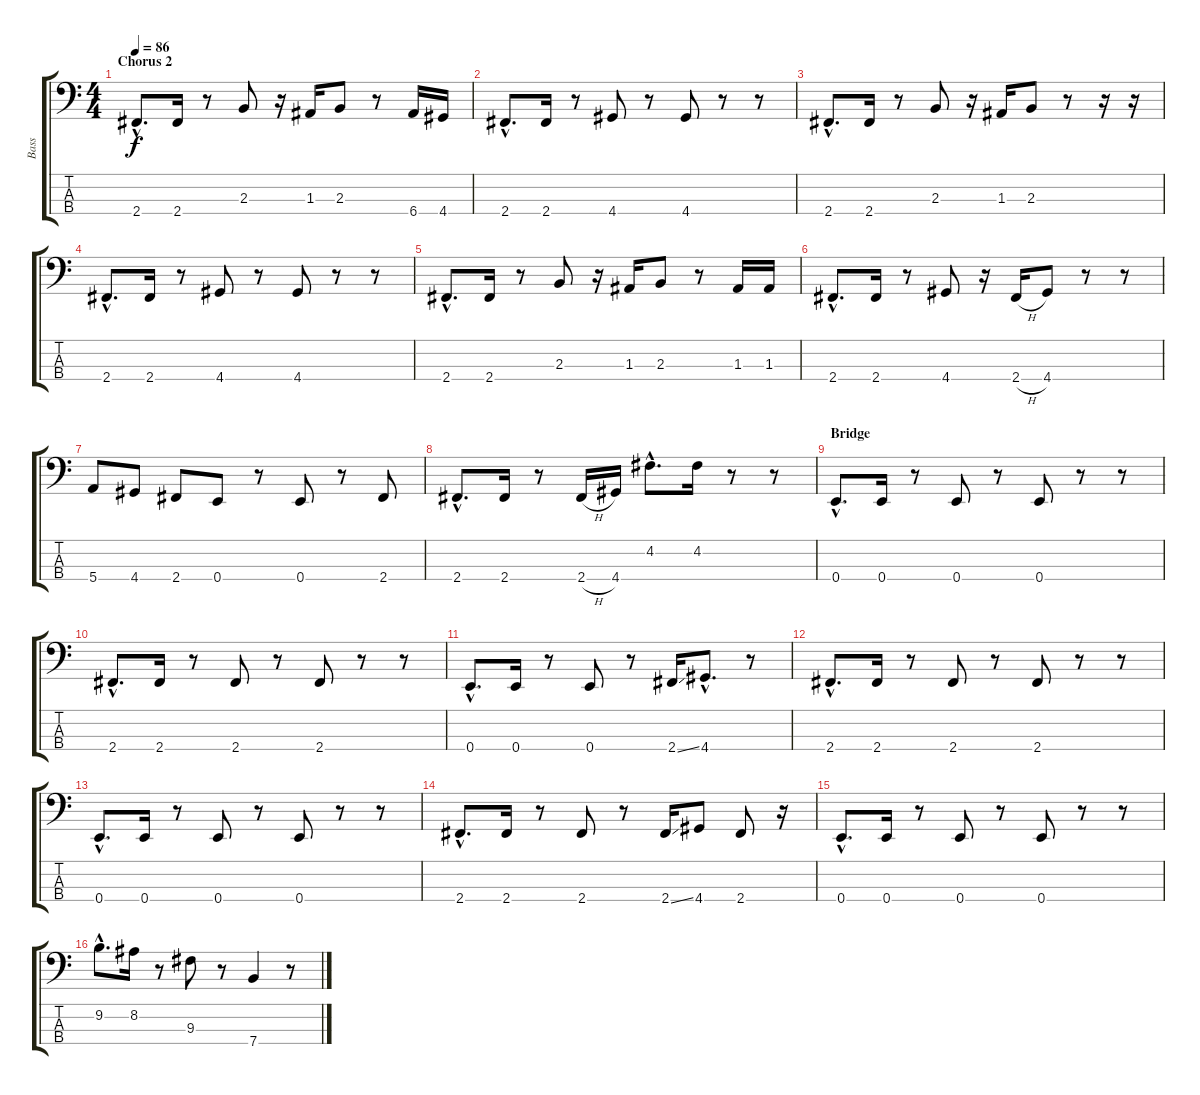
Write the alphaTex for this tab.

\track ("Bass" "Bass") {instrument electricbassfinger}
\staff {score tabs}
\tuning (G2 D2 A1 E1) {hide}
\ts (4 4)
\section ("" "Chorus 2")
\tempo 86
\clef f4
\ks c
2.4{hac}.8{d dy f} 2.4.16 r.8 2.3.8 r.16 1.3.16 2.3.8 r.8 6.4.16 4.4.16 |
2.4{hac}.8{d} 2.4.16 r.8 4.4.8 r.8 4.4.8 r.8 r.8 |
2.4{hac}.8{d} 2.4.16 r.8 2.3.8 r.16 1.3.16 2.3.8 r.8 r.16 r.16 |
2.4{hac}.8{d} 2.4.16 r.8 4.4.8 r.8 4.4.8 r.8 r.8 |
2.4{hac}.8{d} 2.4.16 r.8 2.3.8 r.16 1.3.16 2.3.8 r.8 1.3.16 1.3.16 |
2.4{hac}.8{d} 2.4.16 r.8 4.4.8 r.16 2.4{h}.16 4.4.8 r.8 r.8 |
5.4.8 4.4.8 2.4.8 0.4.8 r.8 0.4.8 r.8 2.4.8 |
2.4{hac}.8{d} 2.4.16 r.8 2.4{h}.16 4.4.16 4.2{hac}.8{d} 4.2.16 r.8 r.8 |
\section ("" "Bridge")
0.4{hac}.8{d} 0.4.16 r.8 0.4.8 r.8 0.4.8 r.8 r.8 |
2.4{hac}.8{d} 2.4.16 r.8 2.4.8 r.8 2.4.8 r.8 r.8 |
0.4{hac}.8{d} 0.4.16 r.8 0.4.8 r.8 2.4{ss}.16 4.4{hac}.8{d} r.8 |
2.4{hac}.8{d} 2.4.16 r.8 2.4.8 r.8 2.4.8 r.8 r.8 |
0.4{hac}.8{d} 0.4.16 r.8 0.4.8 r.8 0.4.8 r.8 r.8 |
2.4{hac}.8{d} 2.4.16 r.8 2.4.8 r.8 2.4{ss}.16 4.4.8 2.4.8 r.16 |
0.4{hac}.8{d} 0.4.16 r.8 0.4.8 r.8 0.4.8 r.8 r.8 |
9.2{hac}.8{d} 8.2.16 r.8 9.3.8 r.8 7.4.4 r.8
